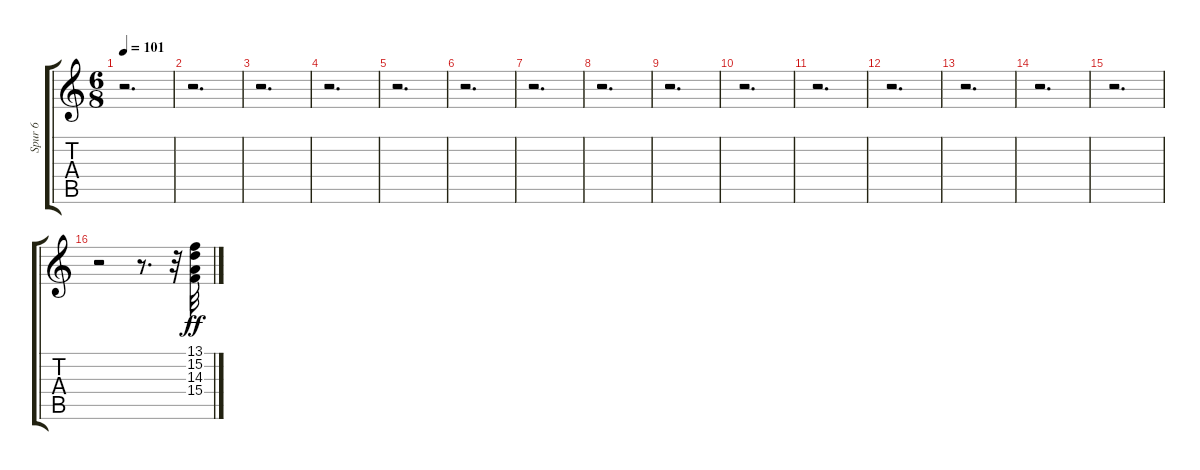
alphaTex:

\track ("Spur 6" "Spur 6") {instrument choiraahs}
\staff {score tabs}
\tuning (E4 B3 G3 D3 A2 E2) {hide}
\ts (6 8)
\tempo 101
\clef g2
\ks c
r.2{d dy f} |
r.2{d} |
r.2{d} |
r.2{d} |
r.2{d} |
r.2{d} |
r.2{d} |
r.2{d} |
r.2{d} |
r.2{d} |
r.2{d} |
r.2{d} |
r.2{d} |
r.2{d} |
r.2{d} |
r.2 r.8{d} r.32 (13.1 15.2 14.3 15.4).32{dy ff}
